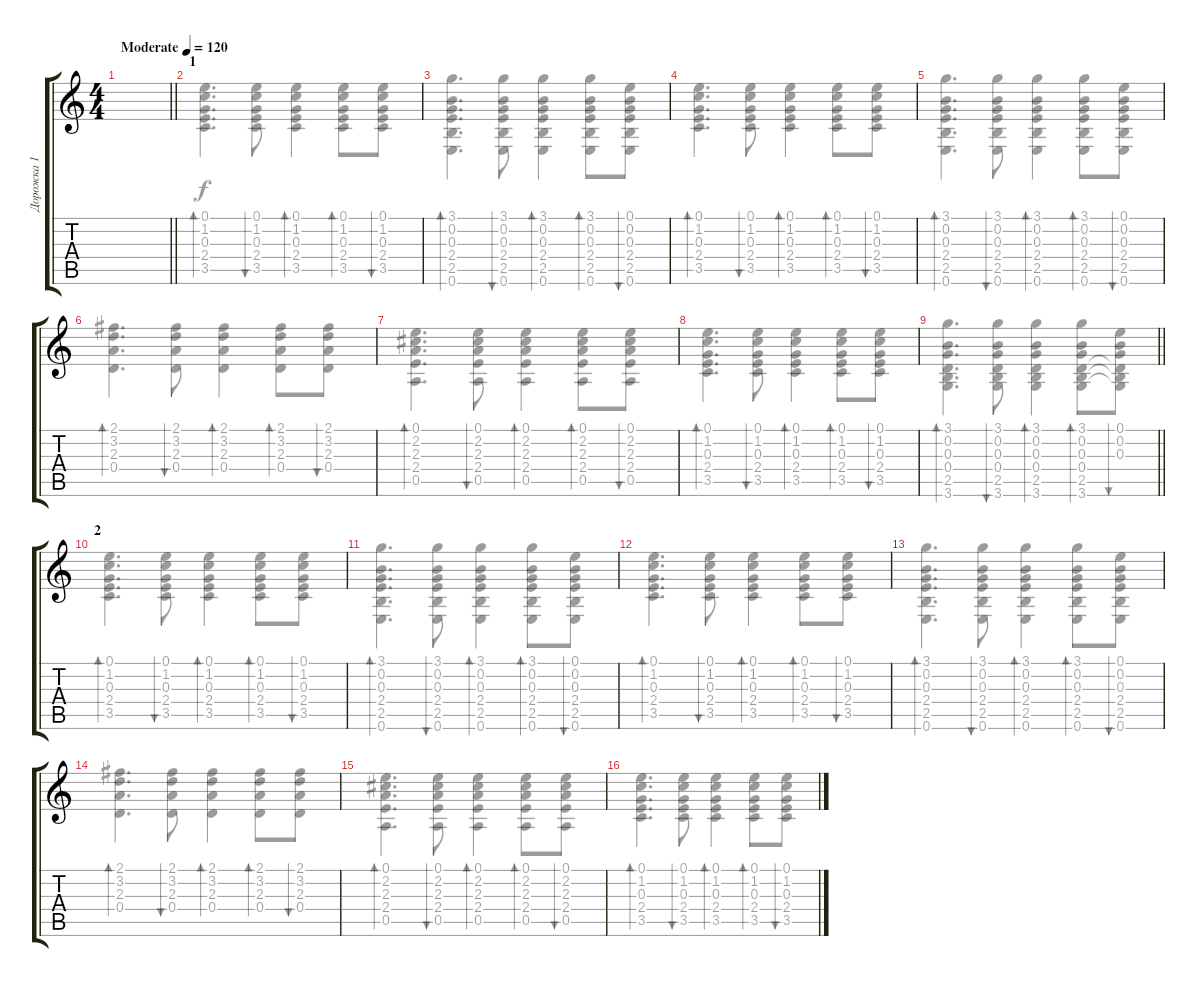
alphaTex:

\track ("Дорожка 1" "Дорожка 1") {instrument acousticguitarsteel}
\staff {score tabs}
\tuning (E4 B3 G3 D3 A2 E2) {hide}
\voice
\ts (4 4)
\tempo (120 "Moderate")
\clef g2
\barLineRight lightlight
\ks c
|
\section ("" "1")
|
|
|
|
|
|
|
\barLineRight lightlight
|
\section ("" "2")
|
|
|
|
|
|
\voice
\clef g2
\barLineRight lightlight
\ks c
|
(0.1 1.2 0.3 2.4 3.5).4{d bd 60} (0.1 1.2 0.3 2.4 3.5).8{bu 60} (0.1 1.2 0.3 2.4 3.5).4{bd 60} (0.1 1.2 0.3 2.4 3.5).8{bd 60} (0.1 1.2 0.3 2.4 3.5).8{bu 60} |
(3.1 0.2 0.3 2.4 2.5 0.6).4{d bd 60} (3.1 0.2 0.3 2.4 2.5 0.6).8{bu 60} (3.1 0.2 0.3 2.4 2.5 0.6).4{bd 60} (3.1 0.2 0.3 2.4 2.5 0.6).8{bd 60} (0.1 0.2 0.3 2.4 2.5 0.6).8{bu 60} |
(0.1 1.2 0.3 2.4 3.5).4{d bd 60} (0.1 1.2 0.3 2.4 3.5).8{bu 60} (0.1 1.2 0.3 2.4 3.5).4{bd 60} (0.1 1.2 0.3 2.4 3.5).8{bd 60} (0.1 1.2 0.3 2.4 3.5).8{bu 60} |
(3.1 0.2 0.3 2.4 2.5 0.6).4{d bd 60} (3.1 0.2 0.3 2.4 2.5 0.6).8{bu 60} (3.1 0.2 0.3 2.4 2.5 0.6).4{bd 60} (3.1 0.2 0.3 2.4 2.5 0.6).8{bd 60} (0.1 0.2 0.3 2.4 2.5 0.6).8{bu 60} |
(2.1 3.2 2.3 0.4).4{d bd 60} (2.1 3.2 2.3 0.4).8{bu 60} (2.1 3.2 2.3 0.4).4{bd 60} (2.1 3.2 2.3 0.4).8{bd 60} (2.1 3.2 2.3 0.4).8{bu 60} |
(0.1 2.2 2.3 2.4 0.5).4{d bd 60} (0.1 2.2 2.3 2.4 0.5).8{bu 60} (0.1 2.2 2.3 2.4 0.5).4{bd 60} (0.1 2.2 2.3 2.4 0.5).8{bd 60} (0.1 2.2 2.3 2.4 0.5).8{bu 60} |
(0.1 1.2 0.3 2.4 3.5).4{d bd 60} (0.1 1.2 0.3 2.4 3.5).8{bu 60} (0.1 1.2 0.3 2.4 3.5).4{bd 60} (0.1 1.2 0.3 2.4 3.5).8{bd 60} (0.1 1.2 0.3 2.4 3.5).8{bu 60} |
\barLineRight lightlight
(3.1 0.2 0.3 0.4 2.5 3.6).4{d bd 60} (3.1 0.2 0.3 0.4 2.5 3.6).8{bu 60} (3.1 0.2 0.3 0.4 2.5 3.6).4{bd 60} (3.1 0.2 0.3 0.4 2.5 3.6).8{bd 60} (0.1 0.2 0.3 0.4{t} 2.5{t} 3.6{t}).8{bu 60} |
(0.1 1.2 0.3 2.4 3.5).4{d bd 60} (0.1 1.2 0.3 2.4 3.5).8{bu 60} (0.1 1.2 0.3 2.4 3.5).4{bd 60} (0.1 1.2 0.3 2.4 3.5).8{bd 60} (0.1 1.2 0.3 2.4 3.5).8{bu 60} |
(3.1 0.2 0.3 2.4 2.5 0.6).4{d bd 60} (3.1 0.2 0.3 2.4 2.5 0.6).8{bu 60} (3.1 0.2 0.3 2.4 2.5 0.6).4{bd 60} (3.1 0.2 0.3 2.4 2.5 0.6).8{bd 60} (0.1 0.2 0.3 2.4 2.5 0.6).8{bu 60} |
(0.1 1.2 0.3 2.4 3.5).4{d bd 60} (0.1 1.2 0.3 2.4 3.5).8{bu 60} (0.1 1.2 0.3 2.4 3.5).4{bd 60} (0.1 1.2 0.3 2.4 3.5).8{bd 60} (0.1 1.2 0.3 2.4 3.5).8{bu 60} |
(3.1 0.2 0.3 2.4 2.5 0.6).4{d bd 60} (3.1 0.2 0.3 2.4 2.5 0.6).8{bu 60} (3.1 0.2 0.3 2.4 2.5 0.6).4{bd 60} (3.1 0.2 0.3 2.4 2.5 0.6).8{bd 60} (0.1 0.2 0.3 2.4 2.5 0.6).8{bu 60} |
(2.1 3.2 2.3 0.4).4{d bd 60} (2.1 3.2 2.3 0.4).8{bu 60} (2.1 3.2 2.3 0.4).4{bd 60} (2.1 3.2 2.3 0.4).8{bd 60} (2.1 3.2 2.3 0.4).8{bu 60} |
(0.1 2.2 2.3 2.4 0.5).4{d bd 60} (0.1 2.2 2.3 2.4 0.5).8{bu 60} (0.1 2.2 2.3 2.4 0.5).4{bd 60} (0.1 2.2 2.3 2.4 0.5).8{bd 60} (0.1 2.2 2.3 2.4 0.5).8{bu 60} |
(0.1 1.2 0.3 2.4 3.5).4{d bd 60} (0.1 1.2 0.3 2.4 3.5).8{bu 60} (0.1 1.2 0.3 2.4 3.5).4{bd 60} (0.1 1.2 0.3 2.4 3.5).8{bd 60} (0.1 1.2 0.3 2.4 3.5).8{bu 60}
